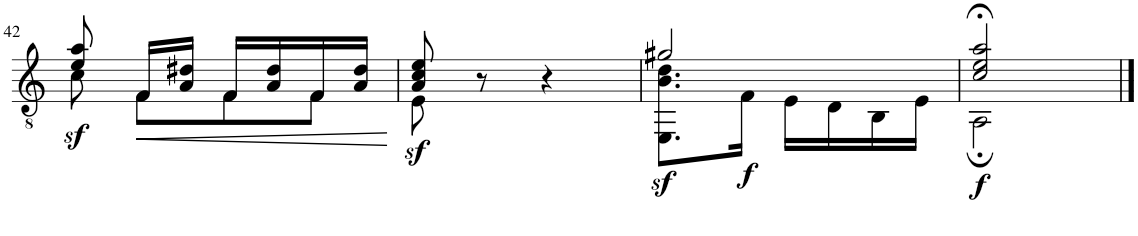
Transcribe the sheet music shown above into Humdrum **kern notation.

**kern	**dynam
*part1	*part1
*staff1	*staff1
*I"Classical Guitar	*
*I'Guit.	*
!!LO:PB:g=z
*clefGv2	*
*k[]	*
*M2/4	*
=42	=42
*^	*
!	!	!LO:DY:b
8e/ 8a/	8c\	sf
!	!	!LO:HP:b
16F/LL	8F\L	<
16A/ 16d#X/JJ	.	.
16F/LL	8F\	.
16A/ 16d#/	.	.
16F/	8F\J	.
16A/ 16d#/JJ	.	.
*v	*v	*
.	[
=43	=43
*^	*
!	!	!LO:DY:b
8A/ 8c/ 8e/	8E\	sf
8r	4.ryy	.
4r	.	.
=44	=44	=44
!	!	!LO:DY:b
2g#X/	8.EE\ 8.B\ 8.d\L	sf
!	!	!LO:DY:b
.	16F\Jk	f
.	16E\LL	.
.	16D\	.
.	16BB\	.
.	16E\JJ	.
=45	=45	=45
!	!	!LO:DY:b
2c/;< 2e/;< 2a/;<	2AA;\	f
*v	*v	*
==	==
*-	*-
